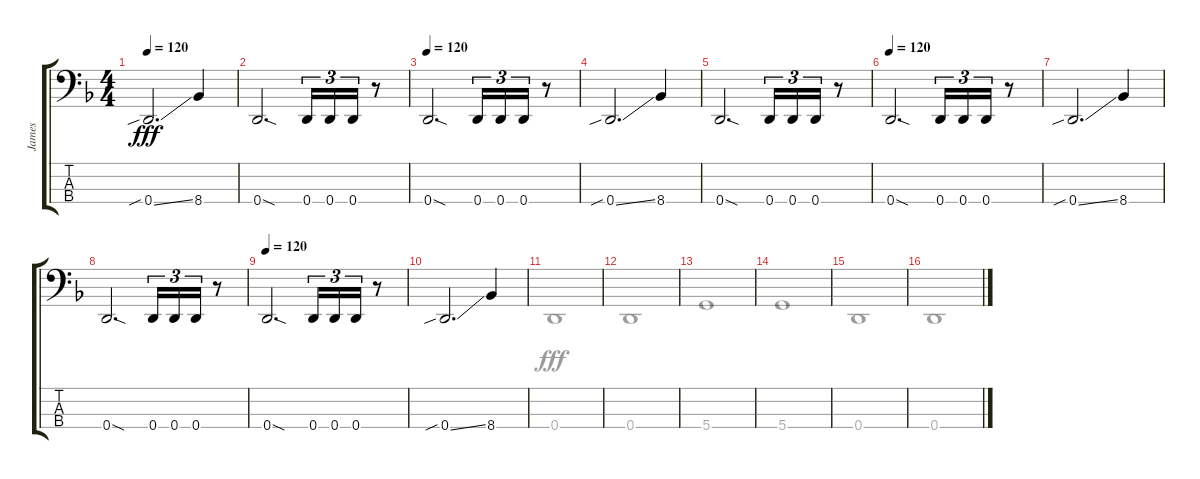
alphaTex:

\track ("James" "James") {instrument electricbassfinger}
\staff {score tabs}
\tuning (G2 D2 A1 D1) {hide}
\voice
\ts (4 4)
\tempo 120
\clef f4
\ks dminor
0.4{sib ss}.2{d dy fff} 8.4.4 |
0.4{sod}.2{d} 0.4.16{tu (3 2)} 0.4.16{tu (3 2)} 0.4.16{tu (3 2)} r.8 |
\tempo 120
0.4{sod}.2{d} 0.4.16{tu (3 2)} 0.4.16{tu (3 2)} 0.4.16{tu (3 2)} r.8 |
0.4{sib ss}.2{d} 8.4.4 |
0.4{sod}.2{d} 0.4.16{tu (3 2)} 0.4.16{tu (3 2)} 0.4.16{tu (3 2)} r.8 |
\tempo 120
0.4{sod}.2{d} 0.4.16{tu (3 2)} 0.4.16{tu (3 2)} 0.4.16{tu (3 2)} r.8 |
0.4{sib ss}.2{d} 8.4.4 |
0.4{sod}.2{d} 0.4.16{tu (3 2)} 0.4.16{tu (3 2)} 0.4.16{tu (3 2)} r.8 |
\tempo 120
0.4{sod}.2{d} 0.4.16{tu (3 2)} 0.4.16{tu (3 2)} 0.4.16{tu (3 2)} r.8 |
0.4{sib ss}.2{d} 8.4.4 |
|
|
|
|
|
\voice
\clef f4
\ottava regular
\simile none
\ks dminor
|
|
|
|
|
|
|
|
|
|
0.4.1 |
0.4.1 |
5.4.1 |
5.4.1 |
0.4.1 |
0.4.1
